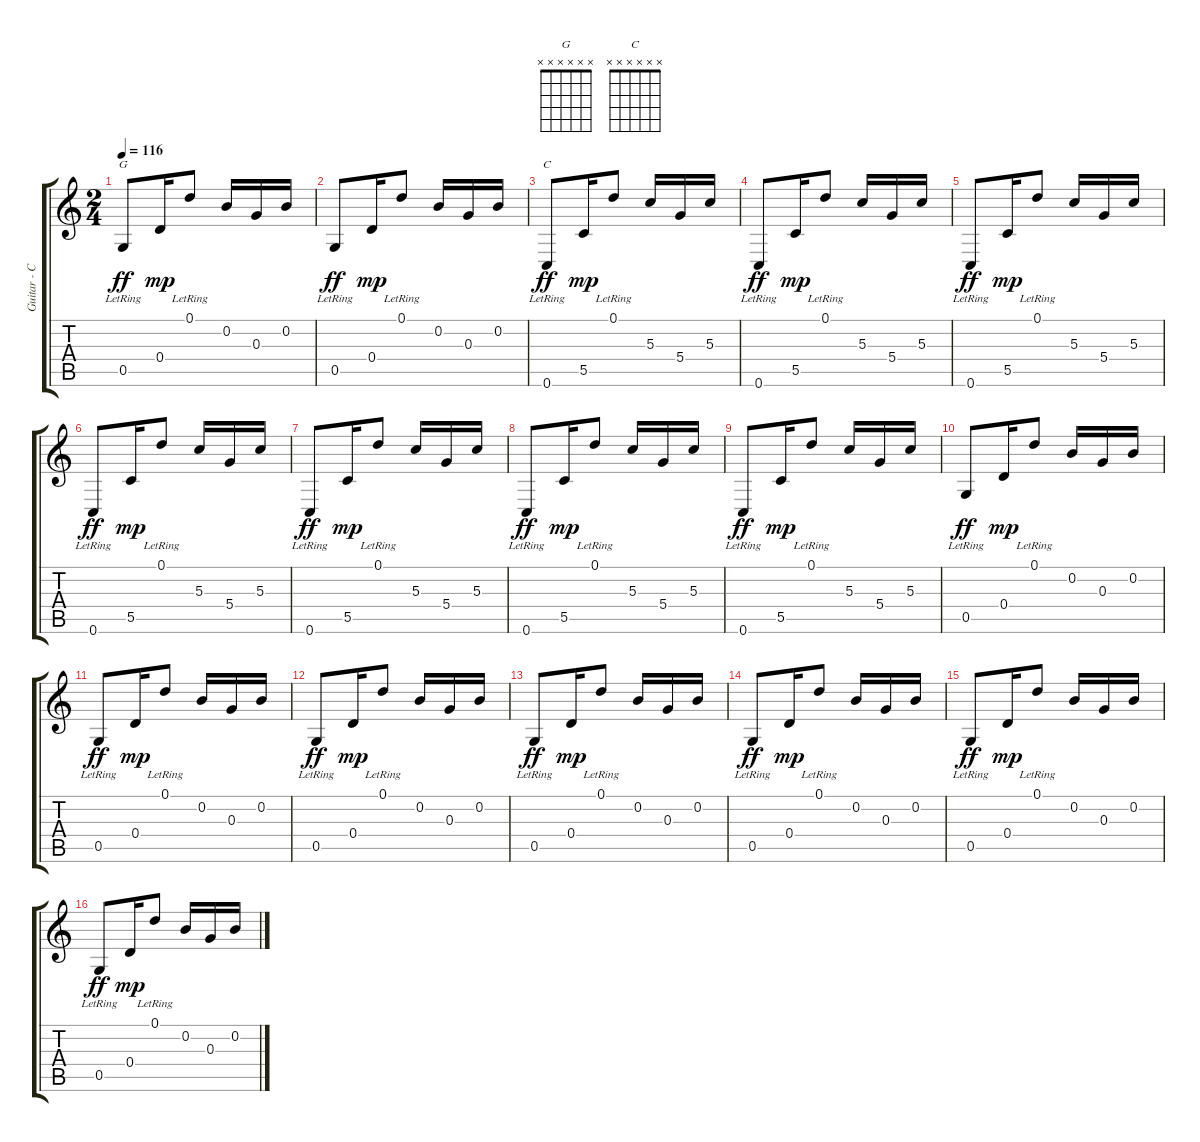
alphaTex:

\track ("Guitar - CGDGBD" "Guitar - C") {instrument acousticguitarnylon}
\staff {score tabs}
\tuning (D4 B3 G3 D3 G2 C2) {hide}
\chord ("G" x x x x x x) {firstfret 0}
\chord ("C" x x x x x x) {firstfret 0}
\ts (2 4)
\tempo 116
\clef g2
\ks c
0.5{lr}.8{ch "G" dy ff} 0.4.16{dy mp} 0.1{lr}.8 0.2.16 0.3.16 0.2.16 |
0.5{lr}.8{dy ff} 0.4.16{dy mp} 0.1{lr}.8 0.2.16 0.3.16 0.2.16 |
0.6{lr}.8{ch "C" dy ff} 5.5.16{dy mp} 0.1{lr}.8 5.3.16 5.4.16 5.3.16 |
0.6{lr}.8{dy ff} 5.5.16{dy mp} 0.1{lr}.8 5.3.16 5.4.16 5.3.16 |
0.6{lr}.8{dy ff} 5.5.16{dy mp} 0.1{lr}.8 5.3.16 5.4.16 5.3.16 |
0.6{lr}.8{dy ff} 5.5.16{dy mp} 0.1{lr}.8 5.3.16 5.4.16 5.3.16 |
0.6{lr}.8{dy ff} 5.5.16{dy mp} 0.1{lr}.8 5.3.16 5.4.16 5.3.16 |
0.6{lr}.8{dy ff} 5.5.16{dy mp} 0.1{lr}.8 5.3.16 5.4.16 5.3.16 |
0.6{lr}.8{dy ff} 5.5.16{dy mp} 0.1{lr}.8 5.3.16 5.4.16 5.3.16 |
0.5{lr}.8{dy ff} 0.4.16{dy mp} 0.1{lr}.8 0.2.16 0.3.16 0.2.16 |
0.5{lr}.8{dy ff} 0.4.16{dy mp} 0.1{lr}.8 0.2.16 0.3.16 0.2.16 |
0.5{lr}.8{dy ff} 0.4.16{dy mp} 0.1{lr}.8 0.2.16 0.3.16 0.2.16 |
0.5{lr}.8{dy ff} 0.4.16{dy mp} 0.1{lr}.8 0.2.16 0.3.16 0.2.16 |
0.5{lr}.8{dy ff} 0.4.16{dy mp} 0.1{lr}.8 0.2.16 0.3.16 0.2.16 |
0.5{lr}.8{dy ff} 0.4.16{dy mp} 0.1{lr}.8 0.2.16 0.3.16 0.2.16 |
0.5{lr}.8{dy ff} 0.4.16{dy mp} 0.1{lr}.8 0.2.16 0.3.16 0.2.16
